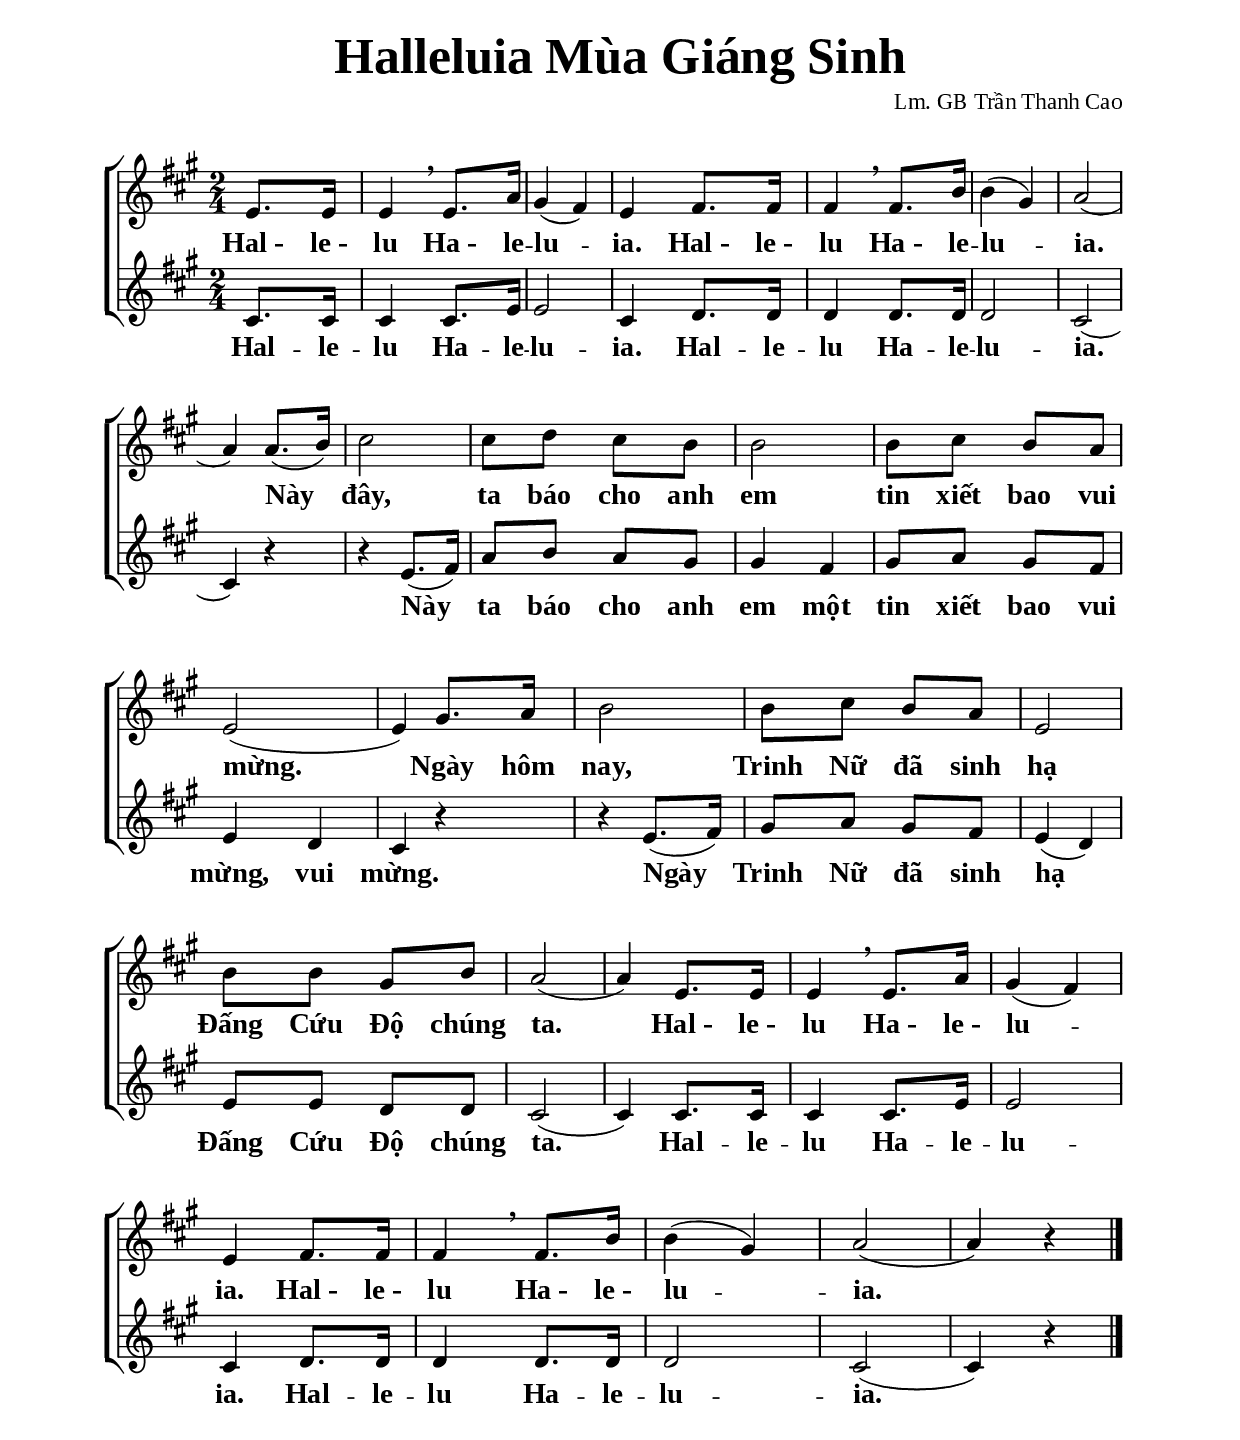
% Cài đặt chung
\version "2.22.1"
\include "english.ly"

\header {
  title = \markup { \fontsize #3 "Halleluia Mùa Giáng Sinh" }
  poet = " "
  composer = "Lm. GB Trần Thanh Cao"
  arranger = " "
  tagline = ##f
}

% Nhạc điệp khúc
nhacDiepKhucSop= \relative c' {
  \partial 4 e8. e16 |
  e4 \breathe e8. a16 |
  gs4 (fs) |
  e fs8. fs16 |
  fs4 \breathe fs8. b16 |
  b4 (gs) |
  a2 ( |
  a4) a8. (b16) |
  cs2 |
  cs8 d cs b |
  b2 |
  b8 cs b a |
  e2 ( |
  e4) gs8. a16 |
  b2 |
  b8 cs b a |
  e2 |
  b'8 b gs b |
  a2 ( |
  a4) e8. e16 |
  e4 \breathe e8. a16 |
  gs4 (fs) |
  e fs8. fs16 |
  fs4 \breathe fs8. b16 |
  b4 (gs) |
  a2 ( |
  a4) r \bar "|."
}

nhacDiepKhucBas = \relative c' {
  cs8. cs16 |
  cs4 cs8. e16 |
  e2 |
  cs4 d8. d16 |
  d4 d8. d16 |
  d2 |
  cs2 ( |
  cs4) r |
  r e8. (fs16) |
  a8 b a gs |
  gs4 fs |
  gs8 a gs fs |
  e4 d |
  cs r |
  r e8. (fs16) |
  gs8 a gs fs |
  e4 (d) |
  e8 e d d |
  cs2 ( |
  cs4) cs8. cs16 |
  cs4 cs8. e16 |
  e2 |
  cs4 d8. d16 |
  d4 d8. d16 |
  d2 |
  cs2 ( |
  cs4) r
}

% Lời điệp khúc
loiDiepKhucSop = \lyricmode {
  "Hal -" "le -" lu "Ha -" le -- lu -- ia.
  "Hal -" "le -" lu "Ha -" le -- lu -- ia.
  Này đây, ta báo cho anh em tin xiết bao vui mừng.
  Ngày hôm nay, Trinh Nữ đã sinh hạ Đấng Cứu Độ chúng ta.
  "Hal -" "le -" lu "Ha -" "le -" lu -- ia.
  "Hal -" "le -" lu "Ha -" "le -" lu -- ia.
}

loiDiepKhucBas = \lyricmode {
  Hal -- le -- lu Ha -- le -- lu -- ia.
  Hal -- le -- lu Ha -- le -- lu -- ia.
  Này ta báo cho anh em một tin xiết bao vui mừng, vui mừng.
  Ngày Trinh Nữ đã sinh hạ Đấng Cứu Độ chúng ta.
  Hal -- le -- lu Ha -- le -- lu -- ia.
  Hal -- le -- lu Ha -- le -- lu -- ia.
}


% Dàn trang
\paper {
  #(set-paper-size "a4")
  top-margin = 10\mm
  bottom-margin = 10\mm
  left-margin = 20\mm
  right-margin = 20\mm
  indent = #0
  #(define fonts
    (make-pango-font-tree
      "Liberation Serif"
      "Liberation Serif"
      "Liberation Serif"
      (/ 20 20)))
  page-count = #1
  system-system-spacing = #'((basic-distance . 15))
  score-system-spacing = #'((basic-distance . 13))
}

\score {
  \new ChoirStaff <<
    \new Staff \with {
        \consists "Merge_rests_engraver"
        %\magnifyStaff #(magstep +1)
      }
      <<
      \new Voice = beSop {
        \key a \major \time 2/4 \nhacDiepKhucSop
      }
      \new Lyrics \lyricsto beSop \loiDiepKhucSop
    >>
    \new Staff \with {
        \consists "Merge_rests_engraver"
        %\magnifyStaff #(magstep +1)
      }
      <<
      \new Voice = beBas {
        \key a \major \time 2/4 \nhacDiepKhucBas
      }
      \new Lyrics \lyricsto beBas \loiDiepKhucBas
    >>
  >>
  \layout {
    \override Lyrics.LyricText.font-series = #'bold
    \override Lyrics.LyricText.font-size = #+2
    \override Lyrics.LyricSpace.minimum-distance = #2.5
    \override Score.BarNumber.break-visibility = ##(#f #f #f)
    \override Score.SpacingSpanner.uniform-stretching = ##t
  }
}
